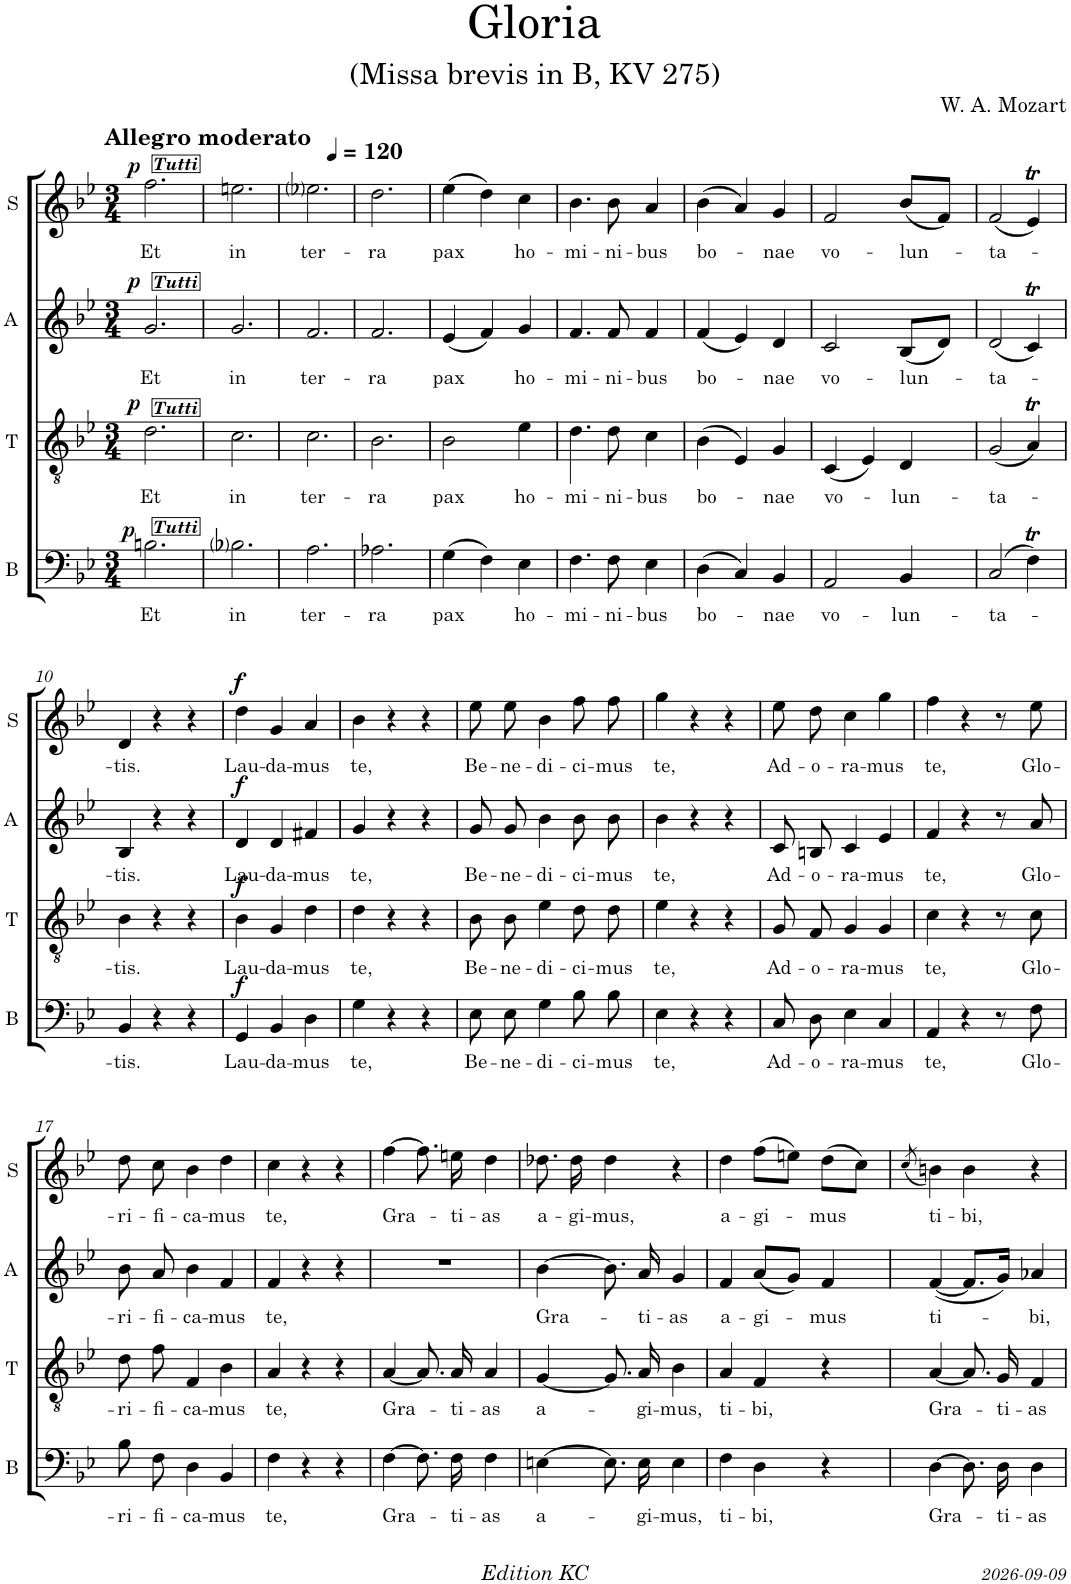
**kern	**text	**dynam	**kern	**text	**dynam	**kern	**text	**dynam	**kern	**text	**dynam
*part4	*part4	*part4	*part3	*part3	*part3	*part2	*part2	*part2	*part1	*part1	*part1
*staff4	*staff4	*staff4	*staff3	*staff3	*staff3	*staff2	*staff2	*staff2	*staff1	*staff1	*staff1
*I"B	*	*	*I"T	*	*	*I"A	*	*	*I"S	*	*
*I'B	*	*	*I'T	*	*	*I'A	*	*	*I'S	*	*
*clefF4	*	*	*clefGv2	*	*	*clefG2	*	*	*clefG2	*	*
*k[b-e-]	*	*	*k[b-e-]	*	*	*k[b-e-]	*	*	*k[b-e-]	*	*
*M3/4	*	*	*M3/4	*	*	*M3/4	*	*	*M3/4	*	*
*MM120	*	*	*MM120	*	*	*MM120	*	*	*MM120	*	*
=1	=1	=1	=1	=1	=1	=1	=1	=1	=1	=1	=1
!	!	!	!	!	!	!	!	!	!LO:TX:a:B:t=Allegro moderato	!	!
!	!	!	!	!	!	!	!	!	!LO:TX:a:Bi:t=Tutti	!	!
!	!	!	!	!	!	!LO:TX:a:Bi:t=Tutti	!	!	!	!	!
!	!	!	!LO:TX:a:Bi:t=Tutti	!	!	!	!	!	!	!	!
!LO:TX:a:Bi:t=Tutti	!	!	!	!	!	!	!	!	!	!	!
!	!LO:LY:b	!LO:DY:b	!	!LO:LY:b	!LO:DY:b	!	!LO:LY:b	!LO:DY:b	!	!LO:LY:b	!LO:DY:b
2.Bn\	Et	p	2.d\	Et	p	2.g/	Et	p	2.ff\	Et	p
=2	=2	=2	=2	=2	=2	=2	=2	=2	=2	=2	=2
!	!LO:LY:b	!	!	!LO:LY:b	!	!	!LO:LY:b	!	!	!LO:LY:b	!
2.B-i\	in	.	2.c\	in	.	2.g/	in	.	2.een\	in	.
=3	=3	=3	=3	=3	=3	=3	=3	=3	=3	=3	=3
!	!LO:LY:b	!	!	!LO:LY:b	!	!	!LO:LY:b	!	!	!LO:LY:b	!
2.A\	ter-	.	2.c\	ter-	.	2.f/	ter-	.	2.ee-i\	ter-	.
=4	=4	=4	=4	=4	=4	=4	=4	=4	=4	=4	=4
!	!LO:LY:b	!	!	!LO:LY:b	!	!	!LO:LY:b	!	!	!LO:LY:b	!
2.A-X\	-ra	.	2.B-\	-ra	.	2.f/	-ra	.	2.dd\	-ra	.
=5	=5	=5	=5	=5	=5	=5	=5	=5	=5	=5	=5
!	!LO:LY:b	!	!	!LO:LY:b	!	!	!LO:LY:b	!	!	!LO:LY:b	!
(4G\	pax	.	2B-\	pax	.	(4e-/	pax	.	(4ee-\	pax	.
4F\)	.	.	.	.	.	4f/)	.	.	4dd\)	.	.
!	!LO:LY:b	!	!	!LO:LY:b	!	!	!LO:LY:b	!	!	!LO:LY:b	!
4E-\	ho-	.	4e-\	ho-	.	4g/	ho-	.	4cc\	ho-	.
=6	=6	=6	=6	=6	=6	=6	=6	=6	=6	=6	=6
!	!LO:LY:b	!	!	!LO:LY:b	!	!	!LO:LY:b	!	!	!LO:LY:b	!
4.F\	-mi-	.	4.d\	-mi-	.	4.f/	-mi-	.	4.b-\	-mi-	.
!	!LO:LY:b	!	!	!LO:LY:b	!	!	!LO:LY:b	!	!	!LO:LY:b	!
8F\	-ni-	.	8d\	-ni-	.	8f/	-ni-	.	8b-\	-ni-	.
!	!LO:LY:b	!	!	!LO:LY:b	!	!	!LO:LY:b	!	!	!LO:LY:b	!
4E-\	-bus	.	4c\	-bus	.	4f/	-bus	.	4a/	-bus	.
=7	=7	=7	=7	=7	=7	=7	=7	=7	=7	=7	=7
!	!LO:LY:b	!	!	!LO:LY:b	!	!	!LO:LY:b	!	!	!LO:LY:b	!
(4D\	bo-	.	(4B-\	bo-	.	(4f/	bo-	.	(4b-\	bo-	.
4C/)	.	.	4E-/)	.	.	4e-/)	.	.	4a/)	.	.
!	!LO:LY:b	!	!	!LO:LY:b	!	!	!LO:LY:b	!	!	!LO:LY:b	!
4BB-/	-nae	.	4G/	-nae	.	4d/	-nae	.	4g/	-nae	.
=8	=8	=8	=8	=8	=8	=8	=8	=8	=8	=8	=8
!	!LO:LY:b	!	!	!LO:LY:b	!	!	!LO:LY:b	!	!	!LO:LY:b	!
2AA/	vo-	.	(4C/	vo-	.	2c/	vo-	.	2f/	vo-	.
.	.	.	4E-/)	.	.	.	.	.	.	.	.
!	!LO:LY:b	!	!	!LO:LY:b	!	!	!LO:LY:b	!	!	!LO:LY:b	!
4BB-/	-lun-	.	4D/	-lun-	.	(8B-/L	-lun-	.	(8b-/L	-lun-	.
.	.	.	.	.	.	8d/J)	.	.	8f/J)	.	.
=9	=9	=9	=9	=9	=9	=9	=9	=9	=9	=9	=9
!	!LO:LY:b	!	!	!LO:LY:b	!	!	!LO:LY:b	!	!	!LO:LY:b	!
(2C/	-ta-	.	(2G/	-ta-	.	(2d/	-ta-	.	(2f/	-ta-	.
4FT\)	.	.	4At/)	.	.	4cT/)	.	.	4e-T/)	.	.
!!LO:LB:g=z
=10	=10	=10	=10	=10	=10	=10	=10	=10	=10	=10	=10
!	!LO:LY:b	!	!	!LO:LY:b	!	!	!LO:LY:b	!	!	!LO:LY:b	!
4BB-/	-tis.	.	4B-\	-tis.	.	4B-/	-tis.	.	4d/	-tis.	.
4r	.	.	4r	.	.	4r	.	.	4r	.	.
4r	.	.	4r	.	.	4r	.	.	4r	.	.
=11	=11	=11	=11	=11	=11	=11	=11	=11	=11	=11	=11
!	!LO:LY:b	!LO:DY:b	!	!LO:LY:b	!LO:DY:b	!	!LO:LY:b	!LO:DY:b	!	!LO:LY:b	!LO:DY:b
4GG/	Lau-	f	4B-\	Lau-	f	4d/	Lau-	f	4dd\	Lau-	f
!	!LO:LY:b	!	!	!LO:LY:b	!	!	!LO:LY:b	!	!	!LO:LY:b	!
4BB-/	-da-	.	4G/	-da-	.	4d/	-da-	.	4g/	-da-	.
!	!LO:LY:b	!	!	!LO:LY:b	!	!	!LO:LY:b	!	!	!LO:LY:b	!
4D\	-mus	.	4d\	-mus	.	4f#X/	-mus	.	4a/	-mus	.
=12	=12	=12	=12	=12	=12	=12	=12	=12	=12	=12	=12
!	!LO:LY:b	!	!	!LO:LY:b	!	!	!LO:LY:b	!	!	!LO:LY:b	!
4G\	te,	.	4d\	te,	.	4g/	te,	.	4b-\	te,	.
4r	.	.	4r	.	.	4r	.	.	4r	.	.
4r	.	.	4r	.	.	4r	.	.	4r	.	.
=13	=13	=13	=13	=13	=13	=13	=13	=13	=13	=13	=13
!	!LO:LY:b	!	!	!LO:LY:b	!	!	!LO:LY:b	!	!	!LO:LY:b	!
8E-\L	Be-	.	8B-\L	Be-	.	8g/	Be-	.	8ee-\	Be-	.
!	!LO:LY:b	!	!	!LO:LY:b	!	!	!LO:LY:b	!	!	!LO:LY:b	!
8E-\J	-ne-	.	8B-\J	-ne-	.	8g/	-ne-	.	8ee-\	-ne-	.
!	!LO:LY:b	!	!	!LO:LY:b	!	!	!LO:LY:b	!	!	!LO:LY:b	!
4G\	-di-	.	4e-\	-di-	.	4b-\	-di-	.	4b-\	-di-	.
!	!LO:LY:b	!	!	!LO:LY:b	!	!	!LO:LY:b	!	!	!LO:LY:b	!
8B-\L	-ci-	.	8d\L	-ci-	.	8b-\	-ci-	.	8ff\	-ci-	.
!	!LO:LY:b	!	!	!LO:LY:b	!	!	!LO:LY:b	!	!	!LO:LY:b	!
8B-\J	-mus	.	8d\J	-mus	.	8b-\	-mus	.	8ff\	-mus	.
=14	=14	=14	=14	=14	=14	=14	=14	=14	=14	=14	=14
!	!LO:LY:b	!	!	!LO:LY:b	!	!	!LO:LY:b	!	!	!LO:LY:b	!
4E-\	te,	.	4e-\	te,	.	4b-\	te,	.	4gg\	te,	.
4r	.	.	4r	.	.	4r	.	.	4r	.	.
4r	.	.	4r	.	.	4r	.	.	4r	.	.
=15	=15	=15	=15	=15	=15	=15	=15	=15	=15	=15	=15
!	!LO:LY:b	!	!	!LO:LY:b	!	!	!LO:LY:b	!	!	!LO:LY:b	!
8C/L	Ad-	.	8G/L	Ad-	.	8c/	Ad-	.	8ee-\	Ad-	.
!	!LO:LY:b	!	!	!LO:LY:b	!	!	!LO:LY:b	!	!	!LO:LY:b	!
8D/J	-o-	.	8F/J	-o-	.	8Bn/	-o-	.	8dd\	-o-	.
!	!LO:LY:b	!	!	!LO:LY:b	!	!	!LO:LY:b	!	!	!LO:LY:b	!
4E-\	-ra-	.	4G/	-ra-	.	4c/	-ra-	.	4cc\	-ra-	.
!	!LO:LY:b	!	!	!LO:LY:b	!	!	!LO:LY:b	!	!	!LO:LY:b	!
4C/	-mus	.	4G/	-mus	.	4e-/	-mus	.	4gg\	-mus	.
=16	=16	=16	=16	=16	=16	=16	=16	=16	=16	=16	=16
!	!LO:LY:b	!	!	!LO:LY:b	!	!	!LO:LY:b	!	!	!LO:LY:b	!
4AA/	te,	.	4c\	te,	.	4f/	te,	.	4ff\	te,	.
4r	.	.	4r	.	.	4r	.	.	4r	.	.
8r	.	.	8r	.	.	8r	.	.	8r	.	.
!	!LO:LY:b	!	!	!LO:LY:b	!	!	!LO:LY:b	!	!	!LO:LY:b	!
8F\	Glo-	.	8c\	Glo-	.	8a/	Glo-	.	8ee-\	Glo-	.
!!LO:LB:g=z
=17	=17	=17	=17	=17	=17	=17	=17	=17	=17	=17	=17
!	!LO:LY:b	!	!	!LO:LY:b	!	!	!LO:LY:b	!	!	!LO:LY:b	!
8B-\L	-ri-	.	8d\L	-ri-	.	8b-\	-ri-	.	8dd\	-ri-	.
!	!LO:LY:b	!	!	!LO:LY:b	!	!	!LO:LY:b	!	!	!LO:LY:b	!
8F\J	-fi-	.	8f\J	-fi-	.	8a/	-fi-	.	8cc\	-fi-	.
!	!LO:LY:b	!	!	!LO:LY:b	!	!	!LO:LY:b	!	!	!LO:LY:b	!
4D\	-ca-	.	4F/	-ca-	.	4b-\	-ca-	.	4b-\	-ca-	.
!	!LO:LY:b	!	!	!LO:LY:b	!	!	!LO:LY:b	!	!	!LO:LY:b	!
4BB-/	-mus	.	4B-\	-mus	.	4f/	-mus	.	4dd\	-mus	.
=18	=18	=18	=18	=18	=18	=18	=18	=18	=18	=18	=18
!	!LO:LY:b	!	!	!LO:LY:b	!	!	!LO:LY:b	!	!	!LO:LY:b	!
4F\	te,	.	4A/	te,	.	4f/	te,	.	4cc\	te,	.
4r	.	.	4r	.	.	4r	.	.	4r	.	.
4r	.	.	4r	.	.	4r	.	.	4r	.	.
=19	=19	=19	=19	=19	=19	=19	=19	=19	=19	=19	=19
!	!LO:LY:b	!	!	!LO:LY:b	!	!	!	!	!	!LO:LY:b	!
[4F\	Gra-	.	[4A/	Gra-	.	2.r	.	.	[4ff\	Gra-	.
8.F\L]	.	.	8.A/L]	.	.	.	.	.	8.ff\]	.	.
!	!LO:LY:b	!	!	!LO:LY:b	!	!	!	!	!	!LO:LY:b	!
16F\Jk	-ti-	.	16A/Jk	-ti-	.	.	.	.	16een\	-ti-	.
!	!LO:LY:b	!	!	!LO:LY:b	!	!	!	!	!	!LO:LY:b	!
4F\	-as	.	4A/	-as	.	.	.	.	4dd\	-as	.
=20	=20	=20	=20	=20	=20	=20	=20	=20	=20	=20	=20
!	!LO:LY:b	!	!	!LO:LY:b	!	!	!LO:LY:b	!	!	!LO:LY:b	!
[4En\	a-	.	[4G/	a-	.	[4b-\	Gra-	.	8.dd-X\	a-	.
!	!	!	!	!	!	!	!	!	!	!LO:LY:b	!
.	.	.	.	.	.	.	.	.	16dd-\	-gi-	.
!	!	!	!	!	!	!	!	!	!	!LO:LY:b	!
8.E\L]	.	.	8.G/L]	.	.	8.b-\]	.	.	4dd-\	-mus,	.
!	!LO:LY:b	!	!	!LO:LY:b	!	!	!LO:LY:b	!	!	!	!
16E\Jk	-gi-	.	16A/Jk	-gi-	.	16a/	-ti-	.	.	.	.
!	!LO:LY:b	!	!	!LO:LY:b	!	!	!LO:LY:b	!	!	!	!
4E\	-mus,	.	4B-\	-mus,	.	4g/	-as	.	4r	.	.
=21	=21	=21	=21	=21	=21	=21	=21	=21	=21	=21	=21
!	!LO:LY:b	!	!	!LO:LY:b	!	!	!LO:LY:b	!	!	!LO:LY:b	!
4F\	ti-	.	4A/	ti-	.	4f/	a-	.	4dd\	a-	.
!	!LO:LY:b	!	!	!LO:LY:b	!	!	!LO:LY:b	!	!	!LO:LY:b	!
4D\	-bi,	.	4F/	-bi,	.	(8a/L	-gi-	.	(8ff\L	-gi-	.
.	.	.	.	.	.	8g/J)	.	.	8een\J)	.	.
!	!	!	!	!	!	!	!LO:LY:b	!	!	!LO:LY:b	!
4r	.	.	4r	.	.	4f/	-mus	.	(8dd\L	-mus	.
.	.	.	.	.	.	.	.	.	8cc\J)	.	.
=22	=22	=22	=22	=22	=22	=22	=22	=22	=22	=22	=22
.	.	.	.	.	.	.	.	.	(8qcc/	.	.
!	!LO:LY:b	!	!	!LO:LY:b	!	!	!LO:LY:b	!	!	!LO:LY:b	!
[4D\	Gra-	.	[4A/	Gra-	.	([4f/	ti-	.	4bn\)	ti-	.
!	!	!	!	!	!	!	!	!	!	!LO:LY:b	!
8.D\L]	.	.	8.A/L]	.	.	8.f/L]	.	.	4b\	-bi,	.
!	!LO:LY:b	!	!	!LO:LY:b	!	!	!	!	!	!	!
16D\Jk	-ti-	.	16G/Jk	-ti-	.	16g/JL)	.	.	.	.	.
!	!LO:LY:b	!	!	!LO:LY:b	!	!	!LO:LY:b	!	!	!	!
4D\	-as	.	4F/	-as	.	4a-X/	-bi,	.	4r	.	.
=	=	=	=	=	=	=	=	=	=	=	=
*-	*-	*-	*-	*-	*-	*-	*-	*-	*-	*-	*-
